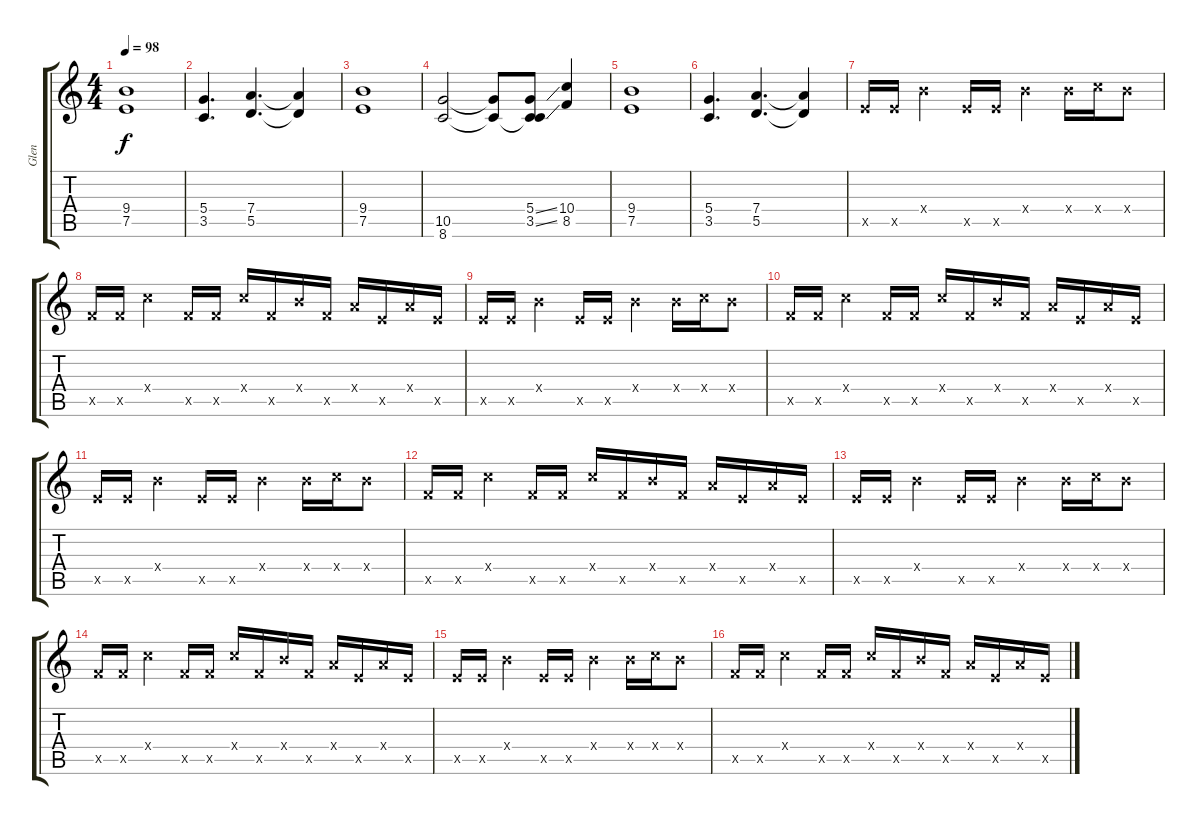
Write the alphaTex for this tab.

\track ("Glen" "Glen") {instrument distortionguitar}
\staff {score tabs}
\tuning (E4 B3 G3 D3 A2 E2) {hide}
\ts (4 4)
\tempo 98
\clef g2
\ks c
(9.4 7.5).1{dy f} |
(5.4 3.5).4{d} (7.4 5.5).4{d} (7.4{t} 5.5{t}).4 |
(9.4 7.5).1 |
(10.5 8.6).2 (10.5{t} 8.6{t}).8 (5.4{ss} 3.5{ss} 8.6{t}).8 (10.4 8.5).4 |
(9.4 7.5).1 |
(5.4 3.5).4{d} (7.4 5.5).4{d} (7.4{t} 5.5{t}).4 |
7.5{x}.16{instrument acousticguitarsteel} 7.5{x}.16 9.4{x}.4 7.5{x}.16 7.5{x}.16 9.4{x}.4 9.4{x}.16 10.4{x}.16 9.4{x}.8 |
8.5{x}.16 8.5{x}.16 10.4{x}.4 8.5{x}.16 8.5{x}.16 10.4{x}.16 8.5{x}.16 9.4{x}.16 8.5{x}.16 7.4{x}.16 7.5{x}.16 7.4{x}.16 7.5{x}.16 |
7.5{x}.16 7.5{x}.16 9.4{x}.4 7.5{x}.16 7.5{x}.16 9.4{x}.4 9.4{x}.16 10.4{x}.16 9.4{x}.8 |
8.5{x}.16 8.5{x}.16 10.4{x}.4 8.5{x}.16 8.5{x}.16 10.4{x}.16 8.5{x}.16 9.4{x}.16 8.5{x}.16 7.4{x}.16 7.5{x}.16 7.4{x}.16 7.5{x}.16 |
7.5{x}.16{instrument acousticguitarsteel} 7.5{x}.16 9.4{x}.4 7.5{x}.16 7.5{x}.16 9.4{x}.4 9.4{x}.16 10.4{x}.16 9.4{x}.8 |
8.5{x}.16 8.5{x}.16 10.4{x}.4 8.5{x}.16 8.5{x}.16 10.4{x}.16 8.5{x}.16 9.4{x}.16 8.5{x}.16 7.4{x}.16 7.5{x}.16 7.4{x}.16 7.5{x}.16 |
7.5{x}.16 7.5{x}.16 9.4{x}.4 7.5{x}.16 7.5{x}.16 9.4{x}.4 9.4{x}.16 10.4{x}.16 9.4{x}.8 |
8.5{x}.16 8.5{x}.16 10.4{x}.4 8.5{x}.16 8.5{x}.16 10.4{x}.16 8.5{x}.16 9.4{x}.16 8.5{x}.16 7.4{x}.16 7.5{x}.16 7.4{x}.16 7.5{x}.16 |
7.5{x}.16{volume 9 instrument acousticguitarsteel} 7.5{x}.16 9.4{x}.4 7.5{x}.16 7.5{x}.16 9.4{x}.4 9.4{x}.16 10.4{x}.16 9.4{x}.8 |
8.5{x}.16 8.5{x}.16 10.4{x}.4 8.5{x}.16 8.5{x}.16 10.4{x}.16 8.5{x}.16 9.4{x}.16 8.5{x}.16 7.4{x}.16 7.5{x}.16 7.4{x}.16 7.5{x}.16
